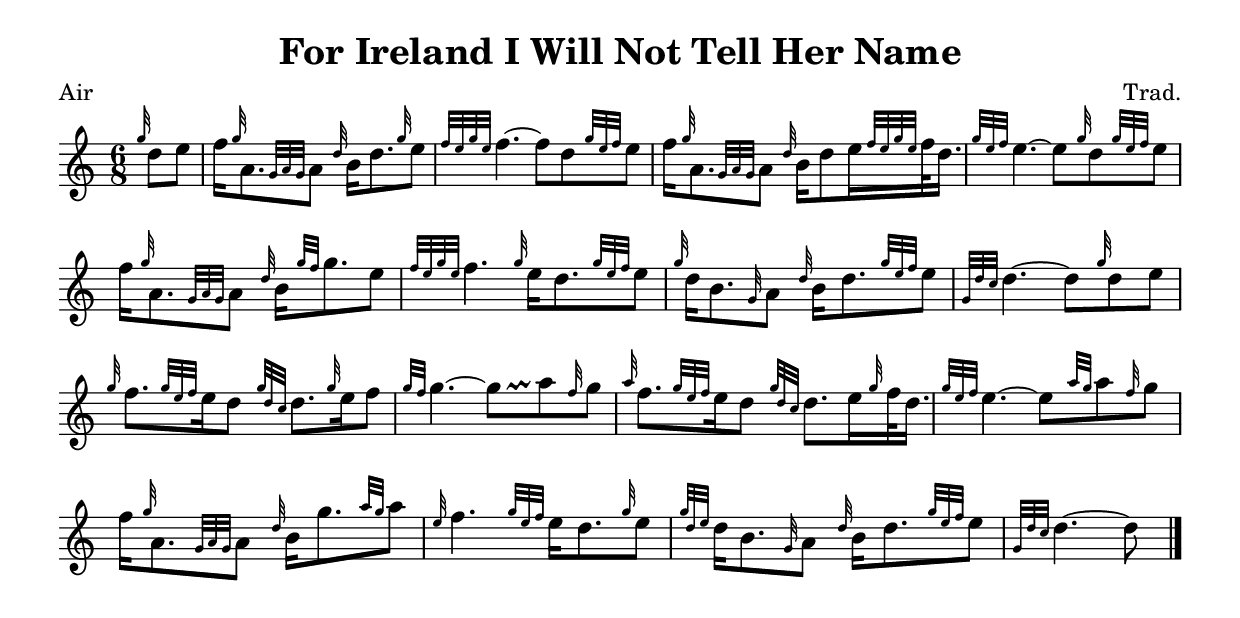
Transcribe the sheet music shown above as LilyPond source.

\version "2.18.2"

\include "bagpipe.ly"

\header {
    title = "For Ireland I Will Not Tell Her Name"
    meter = "Air"
    arranger = "Trad."
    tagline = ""
}

\score {
    {
        \hideKeySignature
        \override Glissando.style = #'trill

        \override Glissando.minimum-length = #5
        \override Glissando.springs-and-rods = #ly:spanner::set-spacing-rods

        \time 6/8
        \partial 4 \grg d8 e 

        f16[ \grg a8. \wbirl a8] \grd b16 d8. \grg e8 \thrwf f4. ~f8[ d \dble e]
        f16[ \grg a8. \wbirl a8] \grd b16[ d8 e16 \thrwf f32 d16.] \dble e4. ~e8[ \grg d8 \dble e]

        \break


        f16[ \grg a8. \wbirl a8] \grd b16[ \dblg g8. e8] \thrwf f4. \grg e16[ d8. \dble e8]
        \grg d16 b8. \grG a8 \grd b16[ d8. \dble e8] \thrwd d4. ~d8 \grg d e

        \break


        \grg f8.[ \dble e16 d8] \wslurd d8. \grg e16 f8 \dblg g4. ~g8 \glissando A \grf g
        \grA f8.[ \dble e16 d8] \wslurd d8. e16 \grg f32 d16. \dble e4. ~e8[ \dblA A \grf g]

        \break


        f16[ \grg a8. \wbirl a8] \grd b16[ g8. \dblA A8] \gre f4. \dble e16[ d8. \grg e8]
        \dbld d16 b8. \grG a8 \grd b16[ d8. \dble e8] \thrwd d4. ~d8

        \bar "|."

    }

    \layout {
        indent = 0.0\cm
        \context { \Score \remove "Bar_number_engraver" }
    }
    
    % \midi {}
}

